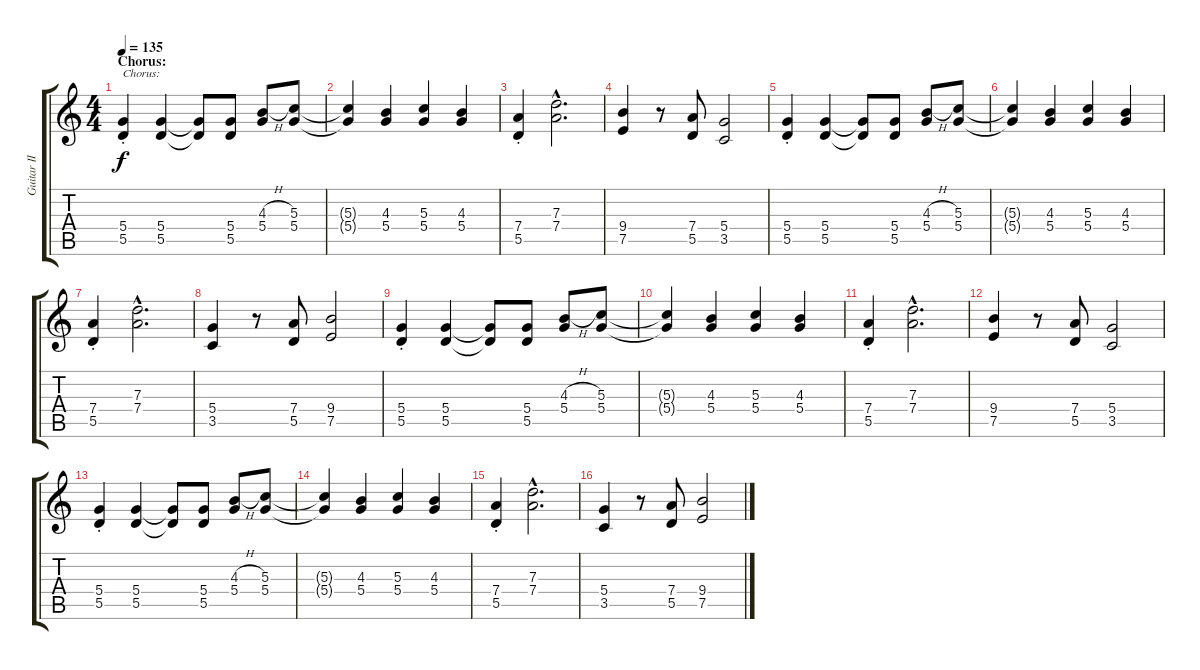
\track ("Guitar II" "Guitar II") {instrument overdrivenguitar}
\staff {score tabs}
\tuning (E4 B3 G3 D3 A2 E2) {hide}
\ts (4 4)
\section ("" "Chorus:")
\tempo 135
\clef g2
\ks c
(5.4{st} 5.5{st}).4{txt "Chorus:" dy f} (5.4 5.5).4 (5.4{t} 5.5{t}).8 (5.4 5.5).8 (4.3{h} 5.4).8 (5.3 5.4).8 |
(5.3{t} 5.4{t}).4 (4.3 5.4).4 (5.3 5.4).4 (4.3 5.4).4 |
(7.4{st} 5.5{st}).4 (7.3{hac} 7.4{hac}).2{d} |
(9.4 7.5).4 r.8 (7.4 5.5).8 (5.4 3.5).2 |
(5.4{st} 5.5{st}).4 (5.4 5.5).4 (5.4{t} 5.5{t}).8 (5.4 5.5).8 (4.3{h} 5.4).8 (5.3 5.4).8 |
(5.3{t} 5.4{t}).4 (4.3 5.4).4 (5.3 5.4).4 (4.3 5.4).4 |
(7.4{st} 5.5{st}).4 (7.3{hac} 7.4{hac}).2{d} |
(5.4 3.5).4 r.8 (7.4 5.5).8 (9.4 7.5).2 |
(5.4{st} 5.5{st}).4 (5.4 5.5).4 (5.4{t} 5.5{t}).8 (5.4 5.5).8 (4.3{h} 5.4).8 (5.3 5.4).8 |
(5.3{t} 5.4{t}).4 (4.3 5.4).4 (5.3 5.4).4 (4.3 5.4).4 |
(7.4{st} 5.5{st}).4 (7.3{hac} 7.4{hac}).2{d} |
(9.4 7.5).4 r.8 (7.4 5.5).8 (5.4 3.5).2 |
(5.4{st} 5.5{st}).4 (5.4 5.5).4 (5.4{t} 5.5{t}).8 (5.4 5.5).8 (4.3{h} 5.4).8 (5.3 5.4).8 |
(5.3{t} 5.4{t}).4 (4.3 5.4).4 (5.3 5.4).4 (4.3 5.4).4 |
(7.4{st} 5.5{st}).4 (7.3{hac} 7.4{hac}).2{d} |
(5.4 3.5).4 r.8 (7.4 5.5).8 (9.4 7.5).2
